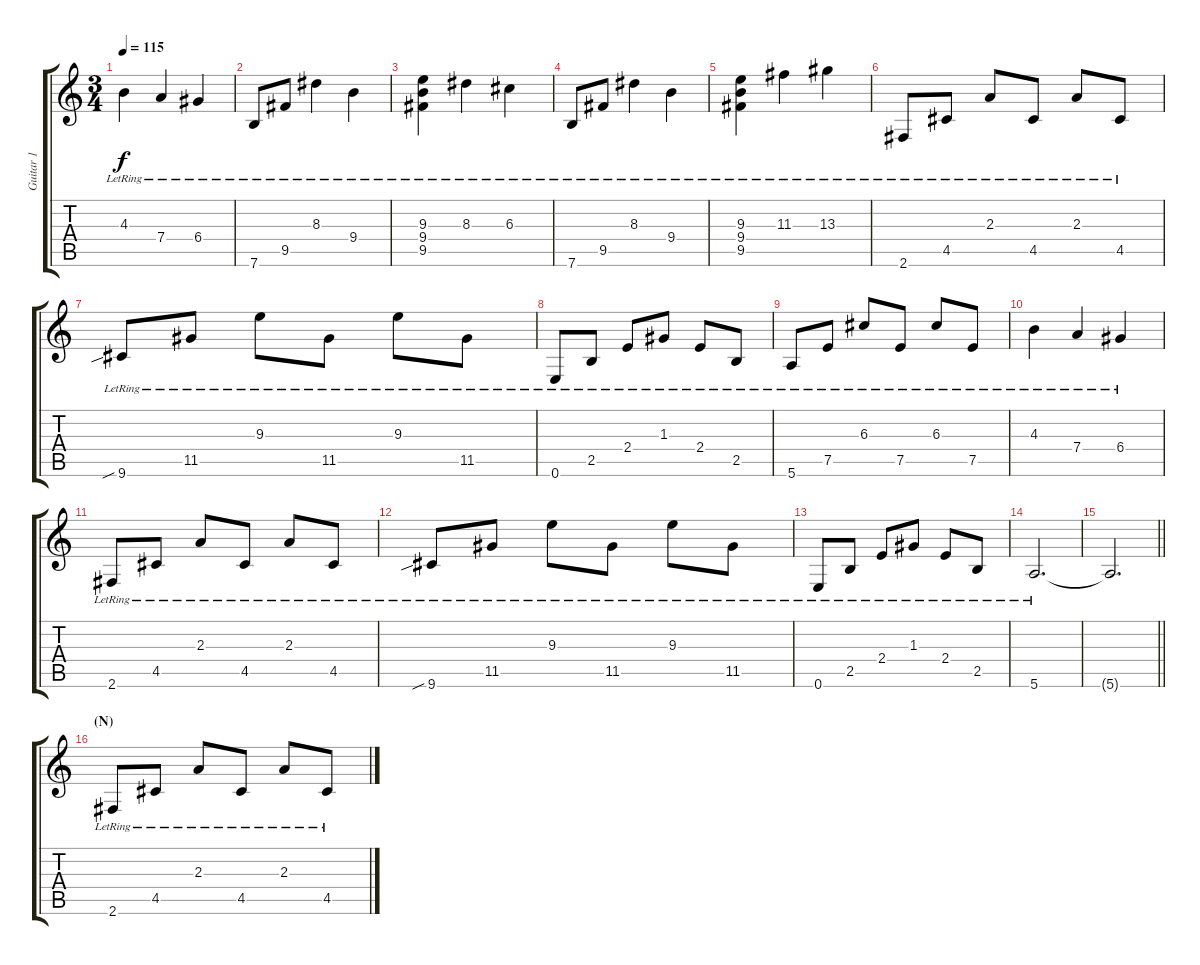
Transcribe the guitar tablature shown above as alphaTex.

\track ("Guitar 1" "Guitar 1") {instrument electricguitarjazz}
\staff {score tabs}
\tuning (E4 B3 G3 D3 A2 E2) {hide}
\ts (3 4)
\tempo 115
\clef g2
\ks c
4.3{lr}.4{dy f} 7.4{lr}.4 6.4{lr}.4 |
7.6{lr}.8 9.5{lr}.8 8.3{lr}.4 9.4{lr}.4 |
(9.3 9.4 9.5{lr}).4 8.3{lr}.4 6.3{lr}.4 |
7.6{lr}.8 9.5{lr}.8 8.3{lr}.4 9.4{lr}.4 |
(9.3 9.4{lr} 9.5).4 11.3{lr}.4 13.3{lr}.4 |
2.6{lr}.8 4.5{lr}.8 2.3{lr}.8 4.5{lr}.8 2.3{lr}.8 4.5{lr}.8 |
9.6{sib lr}.8 11.5{lr}.8 9.3{lr}.8 11.5{lr}.8 9.3{lr}.8 11.5{lr}.8 |
0.6{lr}.8 2.5{lr}.8 2.4{lr}.8 1.3{lr}.8 2.4{lr}.8 2.5{lr}.8 |
5.6{lr}.8 7.5{lr}.8 6.3{lr}.8 7.5{lr}.8 6.3{lr}.8 7.5{lr}.8 |
4.3{lr}.4 7.4{lr}.4 6.4{lr}.4 |
2.6{lr}.8 4.5{lr}.8 2.3{lr}.8 4.5{lr}.8 2.3{lr}.8 4.5{lr}.8 |
9.6{sib lr}.8 11.5{lr}.8 9.3{lr}.8 11.5{lr}.8 9.3{lr}.8 11.5{lr}.8 |
0.6{lr}.8 2.5{lr}.8 2.4{lr}.8 1.3{lr}.8 2.4{lr}.8 2.5{lr}.8 |
5.6{lr}.2{d} |
\barLineRight lightlight
5.6{t}.2{d} |
\section ("" "(N)")
2.6{lr}.8 4.5{lr}.8 2.3{lr}.8 4.5{lr}.8 2.3{lr}.8 4.5{lr}.8
